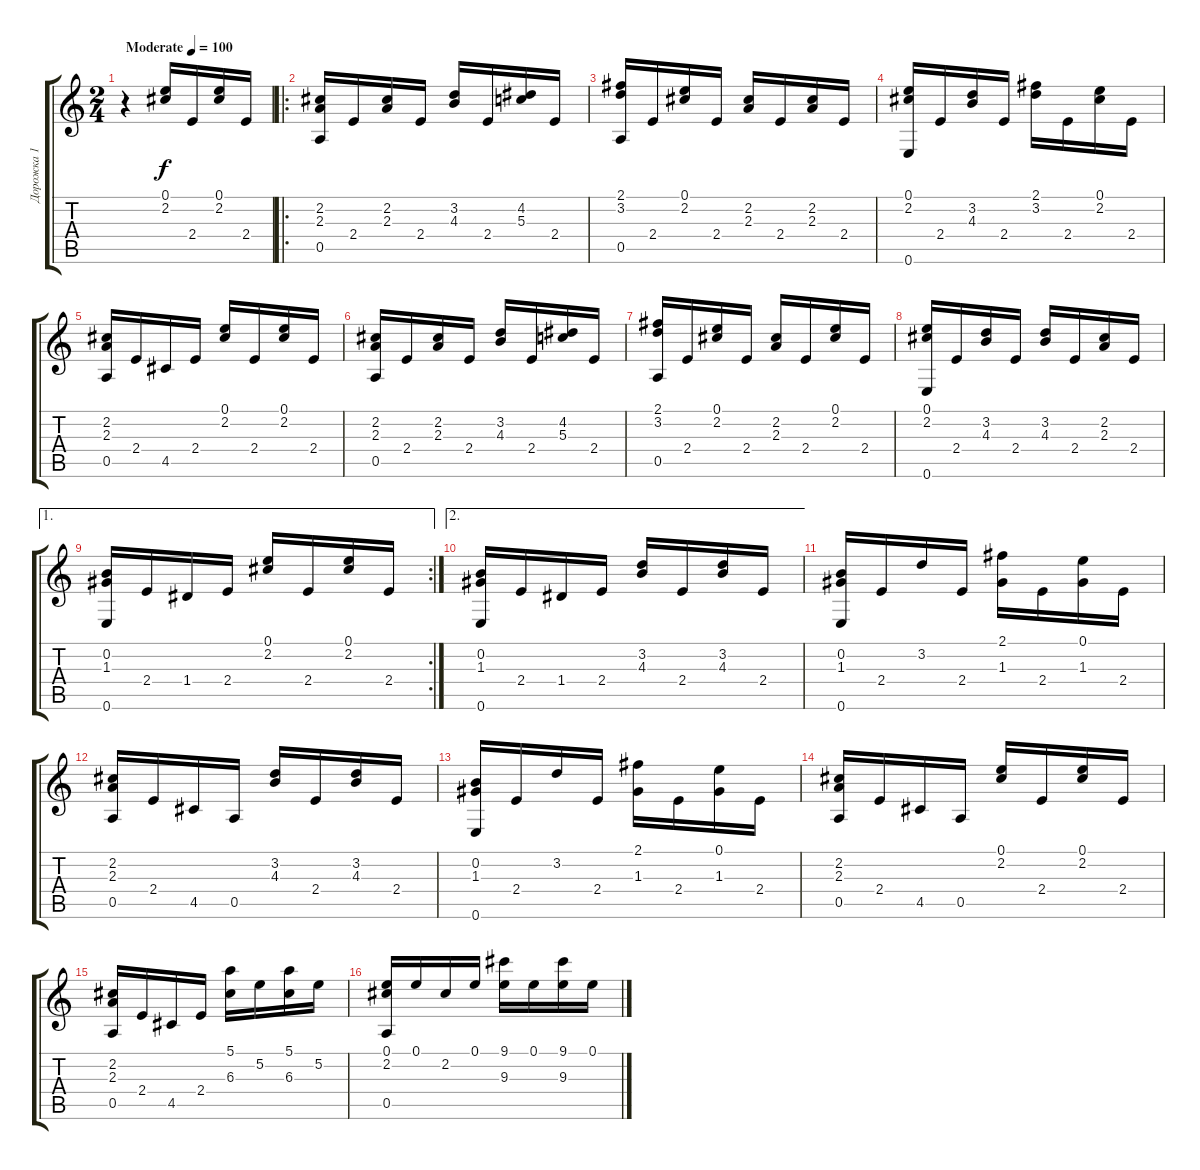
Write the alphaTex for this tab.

\track ("Дорожка 1" "Дорожка 1") {instrument acousticguitarnylon}
\staff {score tabs}
\tuning (E4 B3 G3 D3 A2 E2) {hide}
\ts (2 4)
\tempo (100 "Moderate")
\clef g2
\ks c
r.4{dy f instrument acousticguitarnylon} (0.1 2.2).16 2.4.16 (0.1 2.2).16 2.4.16 |
\ro
(2.2 2.3 0.5).16 2.4.16 (2.2 2.3).16 2.4.16 (3.2 4.3).16 2.4.16 (4.2 5.3).16 2.4.16 |
(2.1 3.2 0.5).16 2.4.16 (0.1 2.2).16 2.4.16 (2.2 2.3).16 2.4.16 (2.2 2.3).16 2.4.16 |
(0.1 2.2 0.6).16 2.4.16 (3.2 4.3).16 2.4.16 (2.1 3.2).16 2.4.16 (0.1 2.2).16 2.4.16 |
(2.2 2.3 0.5).16 2.4.16 4.5.16 2.4.16 (0.1 2.2).16 2.4.16 (0.1 2.2).16 2.4.16 |
(2.2 2.3 0.5).16 2.4.16 (2.2 2.3).16 2.4.16 (3.2 4.3).16 2.4.16 (4.2 5.3).16 2.4.16 |
(2.1 3.2 0.5).16 2.4.16 (0.1 2.2).16 2.4.16 (2.2 2.3).16 2.4.16 (0.1 2.2).16 2.4.16 |
(0.1 2.2 0.6).16 2.4.16 (3.2 4.3).16 2.4.16 (3.2 4.3).16 2.4.16 (2.2 2.3).16 2.4.16 |
\ae 1
\rc 2
(0.2 1.3 0.6).16 2.4.16 1.4.16 2.4.16 (0.1 2.2).16 2.4.16 (0.1 2.2).16 2.4.16 |
\ae 2
(0.2 1.3 0.6).16 2.4.16 1.4.16 2.4.16 (3.2 4.3).16 2.4.16 (3.2 4.3).16 2.4.16 |
(0.2 1.3 0.6).16 2.4.16 3.2.16 2.4.16 (2.1 1.3).16 2.4.16 (0.1 1.3).16 2.4.16 |
(2.2 2.3 0.5).16 2.4.16 4.5.16 0.5.16 (3.2 4.3).16 2.4.16 (3.2 4.3).16 2.4.16 |
(0.2 1.3 0.6).16 2.4.16 3.2.16 2.4.16 (2.1 1.3).16 2.4.16 (0.1 1.3).16 2.4.16 |
(2.2 2.3 0.5).16 2.4.16 4.5.16 0.5.16 (0.1 2.2).16 2.4.16 (0.1 2.2).16 2.4.16 |
(2.2 2.3 0.5).16 2.4.16 4.5.16 2.4.16 (5.1 6.3).16 5.2.16 (5.1 6.3).16 5.2.16 |
(0.1 2.2 0.5).16 0.1.16 2.2.16 0.1.16 (9.1 9.3).16 0.1.16 (9.1 9.3).16 0.1.16
